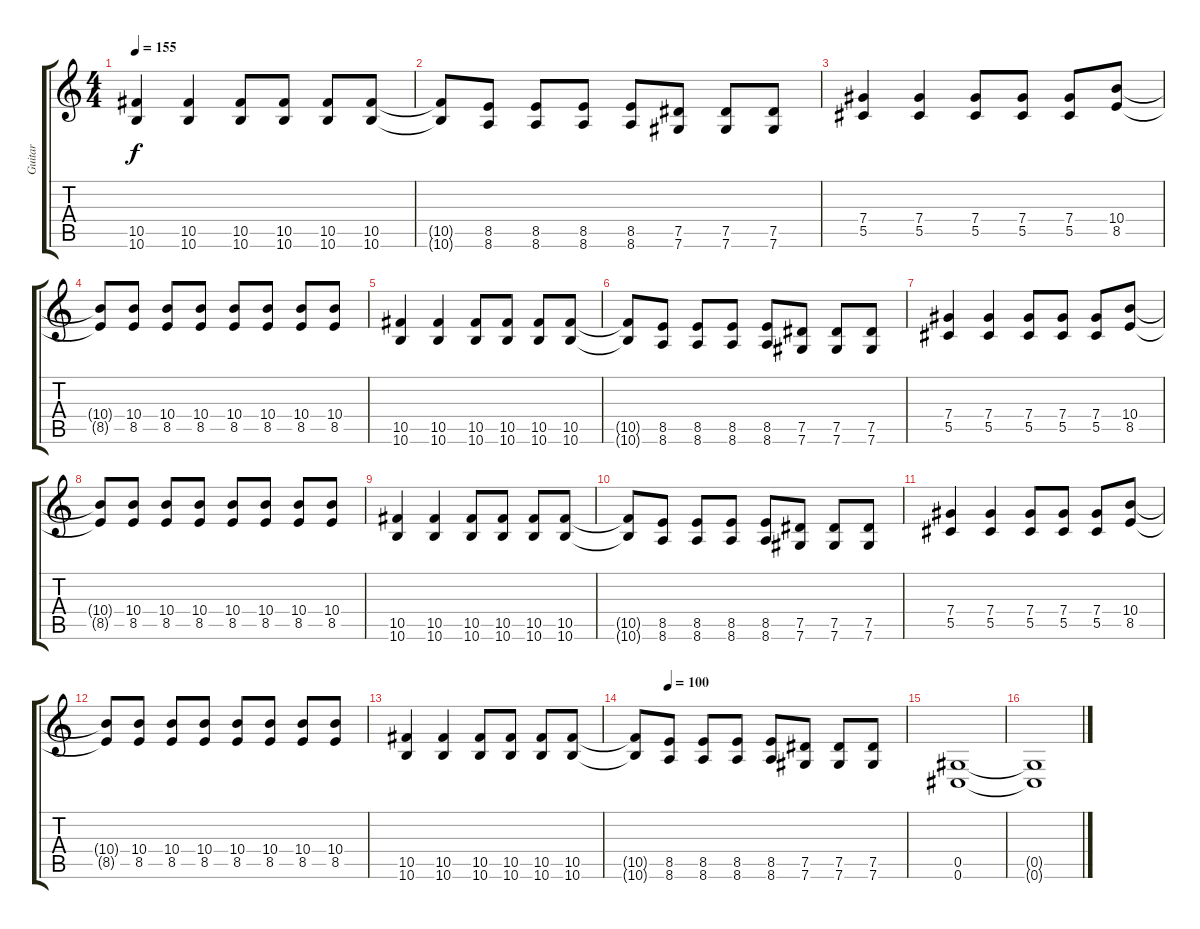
\track ("Guitar" "Guitar") {instrument distortionguitar}
\staff {score tabs}
\tuning (Eb4 Bb3 Gb3 Db3 Ab2 Db2) {hide}
\ts (4 4)
\tempo 155
\clef g2
\ks c
(10.5 10.6).4{dy f} (10.5 10.6).4 (10.5 10.6).8 (10.5 10.6).8 (10.5 10.6).8 (10.5 10.6).8 |
(10.5{t} 10.6{t}).8 (8.5 8.6).8 (8.5 8.6).8 (8.5 8.6).8 (8.5 8.6).8 (7.5 7.6).8 (7.5 7.6).8 (7.5 7.6).8 |
(7.4 5.5).4 (7.4 5.5).4 (7.4 5.5).8 (7.4 5.5).8 (7.4 5.5).8 (10.4 8.5).8 |
(10.4{t} 8.5{t}).8 (10.4 8.5).8 (10.4 8.5).8 (10.4 8.5).8 (10.4 8.5).8 (10.4 8.5).8 (10.4 8.5).8 (10.4 8.5).8 |
(10.5 10.6).4 (10.5 10.6).4 (10.5 10.6).8 (10.5 10.6).8 (10.5 10.6).8 (10.5 10.6).8 |
(10.5{t} 10.6{t}).8 (8.5 8.6).8 (8.5 8.6).8 (8.5 8.6).8 (8.5 8.6).8 (7.5 7.6).8 (7.5 7.6).8 (7.5 7.6).8 |
(7.4 5.5).4 (7.4 5.5).4 (7.4 5.5).8 (7.4 5.5).8 (7.4 5.5).8 (10.4 8.5).8 |
(10.4{t} 8.5{t}).8 (10.4 8.5).8 (10.4 8.5).8 (10.4 8.5).8 (10.4 8.5).8 (10.4 8.5).8 (10.4 8.5).8 (10.4 8.5).8 |
(10.5 10.6).4 (10.5 10.6).4 (10.5 10.6).8 (10.5 10.6).8 (10.5 10.6).8 (10.5 10.6).8 |
(10.5{t} 10.6{t}).8 (8.5 8.6).8 (8.5 8.6).8 (8.5 8.6).8 (8.5 8.6).8 (7.5 7.6).8 (7.5 7.6).8 (7.5 7.6).8 |
(7.4 5.5).4 (7.4 5.5).4 (7.4 5.5).8 (7.4 5.5).8 (7.4 5.5).8 (10.4 8.5).8 |
(10.4{t} 8.5{t}).8 (10.4 8.5).8 (10.4 8.5).8 (10.4 8.5).8 (10.4 8.5).8 (10.4 8.5).8 (10.4 8.5).8 (10.4 8.5).8 |
(10.5 10.6).4 (10.5 10.6).4 (10.5 10.6).8 (10.5 10.6).8 (10.5 10.6).8 (10.5 10.6).8 |
\tempo (100 0.125)
(10.5{t} 10.6{t}).8 (8.5 8.6).8 (8.5 8.6).8 (8.5 8.6).8 (8.5 8.6).8 (7.5 7.6).8 (7.5 7.6).8 (7.5 7.6).8 |
(0.5 0.6).1 |
(0.5{t} 0.6{t}).1
